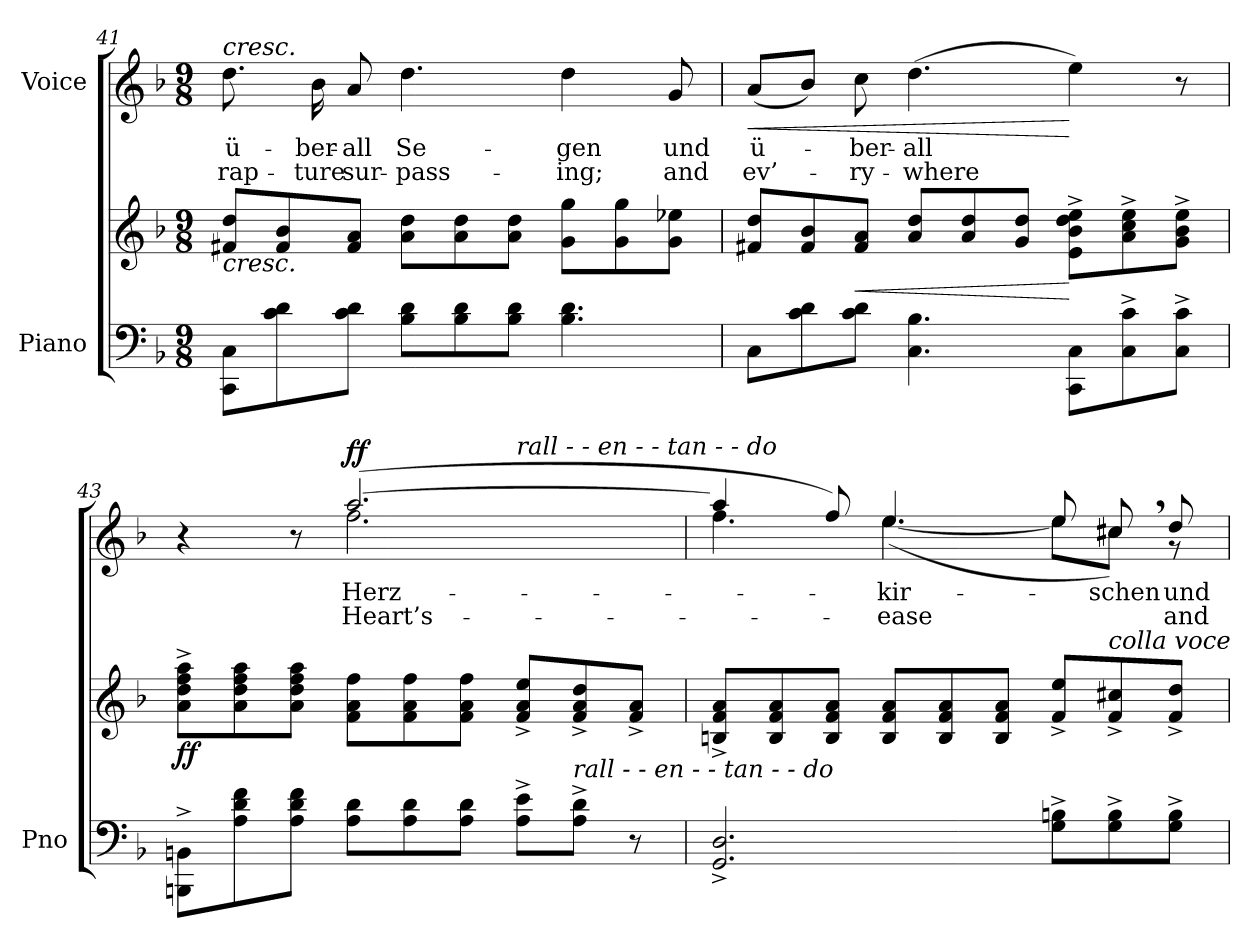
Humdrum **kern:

**kern	**kern	**dynam	**kern	**text	**text	**dynam
*part2	*part2	*part2	*part1	*part1	*part1	*part1
*staff3	*staff2	*staff2/3	*staff1	*staff1	*staff1	*staff1
*I"Piano	*	*	*I"Voice	*	*	*
*I'Pno	*	*	*	*	*	*
*clefF4	*clefG2	*	*clefG2	*	*	*
*k[b-]	*k[b-]	*	*k[b-]	*	*	*
*M9/8	*M9/8	*	*M9/8	*	*	*
=41	=41	=41	=41	=41	=41	=41
!	!	!	!LO:TX:a:i:t=cresc.	!	!	!
!	!LO:TX:b:i:t=cresc.	!	!	!	!	!
8CC\ 8C\L	8f#X/ 8dd/L	.	8.dd\	ü-	rap-	.
8c\ 8d\	8f#/ 8b-/	.	.	.	.	.
.	.	.	16b-\	-ber-	-ture	.
8c\ 8d\J	8f#/ 8a/J	.	8a/	-all	sur-	.
8B-\ 8d\L	8a\ 8dd\L	.	4.dd\	Se-	-pass-	.
8B-\ 8d\	8a\ 8dd\	.	.	.	.	.
8B-\ 8d\J	8a\ 8dd\J	.	.	.	.	.
4.B-\ 4.d\	8g\ 8gg\L	.	4dd\	-gen	-ing;	.
.	8g\ 8gg\	.	.	.	.	.
.	8g\ 8ee-X\J	.	8g/	und	and	.
=42	=42	=42	=42	=42	=42	=42
!	!	!	!	!	!	!LO:HP:b
8C\L	8f#X/ 8dd/L	.	(8a/L	ü-	ev’-	<
8c\ 8d\	8f#/ 8b-/	.	8b-/J)	.	.	.
!	!	!LO:HP:b	!	!	!	!
8c\ 8d\J	8f#/ 8a/J	<	8cc\	-ber-	-ry-	.
4.C\ 4.B-\	8a/ 8dd/L	.	(4.dd\	-all	-where	.
.	8a/ 8dd/	.	.	.	.	.
.	8g/ 8dd/J	.	.	.	.	.
8CC\ 8C\L	8e\^> 8b-\^> 8dd\^> 8ee\^>L	[	4ee\)	.	.	[
8C\^> 8c\^>	8a\^> 8cc\^> 8ee\^>	.	.	.	.	.
8C\^> 8c\^>J	8g\^> 8b-\^> 8ee\^>J	.	8r	.	.	.
=43	=43	=43	=43	=43	=43	=43
*	*	*	*^	*	*	*
*	*	*	*	*^	*	*	*
!	!	!LO:DY:b	!	!	!	!	!	!
8BBBn\^ 8BBn\^L	8a\^ 8dd\^ 8ff\^ 8aa\^L	ff	4r	4.ryy	2.ryy	.	.	.
8A\ 8d\ 8f\	8a\ 8dd\ 8ff\ 8aa\	.	.	.	.	.	.	.
8A\ 8d\ 8f\J	8a\ 8dd\ 8ff\ 8aa\J	.	8r	.	.	.	.	.
!	!	!	!	!	!	!	!	!LO:DY:a
8A\ 8d\L	8f\ 8a\ 8ff\L	.	([2.aa/	2.ff\	.	Herz-	Heart’s-	ff
8A\ 8d\	8f\ 8a\ 8ff\	.	.	.	.	.	.	.
8A\ 8d\J	8f\ 8a\ 8ff\J	.	.	.	.	.	.	.
!	!	!	!	!	!LO:TX:a:i:t=rall     -        -      en      -        -      tan      -        -      do	!	!	!
8A\^ 8e\^L	8f/^> 8a/^> 8ee/^>L	.	.	.	4.ryy	.	.	.
!	!LO:TX:b:i:t=rall  -     -   en   -     -   tan   -     -   do	!	!	!	!	!	!	!
8A\^ 8d\^J	8f/^> 8a/^> 8dd/^>	.	.	.	.	.	.	.
8r	8f/^> 8a/^>J	.	.	.	.	.	.	.
*	*	*	*	*v	*v	*	*	*
=44	=44	=44	=44	=44	=44	=44	=44
2.GG/^> 2.D/^>	8Bn/^> 8f/^> 8a/^>L	.	4aa/]	4.ff\	.	.	.
.	8B/ 8f/ 8a/	.	.	.	.	.	.
.	8B/ 8f/ 8a/J	.	8ff/)	.	.	.	.
.	8B/ 8f/ 8a/L	.	4.ee/	([>4.ee!\	-kir-	-ease	.
.	8B/ 8f/ 8a/	.	.	.	.	.	.
.	8B/ 8f/ 8a/J	.	.	.	.	.	.
8G\^ 8Bn\^L	8f/^> 8ee/^>L	.	8ee/	8ee!\L]	.	.	.
!	!LO:TX:i:t=colla voce	!	!	!	!	!	!
8G\^ 8B\^	8f/^> 8cc#X/^>	.	8cc#X,/	8cc#!\J)	-schen	.	.
8G\^ 8B\^J	8f/^> 8dd/^>J	.	8dd/	8r	und	and	.
*	*	*	*v	*v	*	*	*
=	=	=	=	=	=	=
*-	*-	*-	*-	*-	*-	*-
